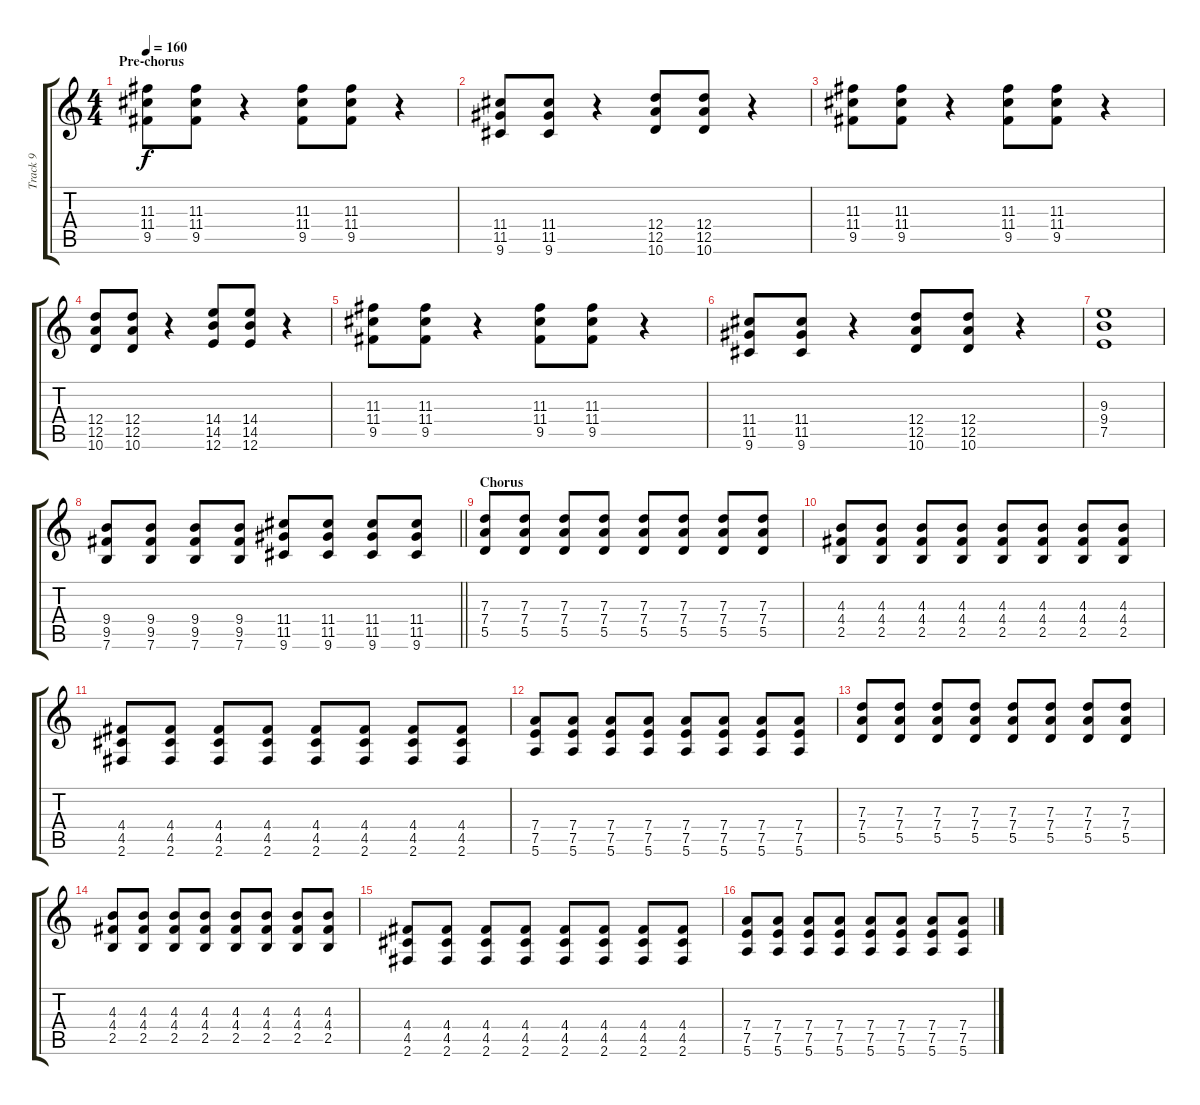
\track ("Track 9" "Track 9") {instrument overdrivenguitar}
\staff {score tabs}
\tuning (E4 B3 G3 D3 A2 E2) {hide}
\ts (4 4)
\section ("" "Pre-chorus")
\tempo 160
\clef g2
\ks c
(11.3 11.4 9.5).8{dy f} (11.3 11.4 9.5).8 r.4 (11.3 11.4 9.5).8 (11.3 11.4 9.5).8 r.4 |
(11.4 11.5 9.6).8 (11.4 11.5 9.6).8 r.4 (12.4 12.5 10.6).8 (12.4 12.5 10.6).8 r.4 |
(11.3 11.4 9.5).8 (11.3 11.4 9.5).8 r.4 (11.3 11.4 9.5).8 (11.3 11.4 9.5).8 r.4 |
(12.4 12.5 10.6).8 (12.4 12.5 10.6).8 r.4 (14.4 14.5 12.6).8 (14.4 14.5 12.6).8 r.4 |
(11.3 11.4 9.5).8 (11.3 11.4 9.5).8 r.4 (11.3 11.4 9.5).8 (11.3 11.4 9.5).8 r.4 |
(11.4 11.5 9.6).8 (11.4 11.5 9.6).8 r.4 (12.4 12.5 10.6).8 (12.4 12.5 10.6).8 r.4 |
(9.3 9.4 7.5).1 |
\barLineRight lightlight
(9.4 9.5 7.6).8 (9.4 9.5 7.6).8 (9.4 9.5 7.6).8 (9.4 9.5 7.6).8 (11.4 11.5 9.6).8 (11.4 11.5 9.6).8 (11.4 11.5 9.6).8 (11.4 11.5 9.6).8 |
\section ("" "Chorus")
(7.3 7.4 5.5).8 (7.3 7.4 5.5).8 (7.3 7.4 5.5).8 (7.3 7.4 5.5).8 (7.3 7.4 5.5).8 (7.3 7.4 5.5).8 (7.3 7.4 5.5).8 (7.3 7.4 5.5).8 |
(4.3 4.4 2.5).8 (4.3 4.4 2.5).8 (4.3 4.4 2.5).8 (4.3 4.4 2.5).8 (4.3 4.4 2.5).8 (4.3 4.4 2.5).8 (4.3 4.4 2.5).8 (4.3 4.4 2.5).8 |
(4.4 4.5 2.6).8 (4.4 4.5 2.6).8 (4.4 4.5 2.6).8 (4.4 4.5 2.6).8 (4.4 4.5 2.6).8 (4.4 4.5 2.6).8 (4.4 4.5 2.6).8 (4.4 4.5 2.6).8 |
(7.4 7.5 5.6).8 (7.4 7.5 5.6).8 (7.4 7.5 5.6).8 (7.4 7.5 5.6).8 (7.4 7.5 5.6).8 (7.4 7.5 5.6).8 (7.4 7.5 5.6).8 (7.4 7.5 5.6).8 |
(7.3 7.4 5.5).8 (7.3 7.4 5.5).8 (7.3 7.4 5.5).8 (7.3 7.4 5.5).8 (7.3 7.4 5.5).8 (7.3 7.4 5.5).8 (7.3 7.4 5.5).8 (7.3 7.4 5.5).8 |
(4.3 4.4 2.5).8 (4.3 4.4 2.5).8 (4.3 4.4 2.5).8 (4.3 4.4 2.5).8 (4.3 4.4 2.5).8 (4.3 4.4 2.5).8 (4.3 4.4 2.5).8 (4.3 4.4 2.5).8 |
(4.4 4.5 2.6).8 (4.4 4.5 2.6).8 (4.4 4.5 2.6).8 (4.4 4.5 2.6).8 (4.4 4.5 2.6).8 (4.4 4.5 2.6).8 (4.4 4.5 2.6).8 (4.4 4.5 2.6).8 |
(7.4 7.5 5.6).8 (7.4 7.5 5.6).8 (7.4 7.5 5.6).8 (7.4 7.5 5.6).8 (7.4 7.5 5.6).8 (7.4 7.5 5.6).8 (7.4 7.5 5.6).8 (7.4 7.5 5.6).8
